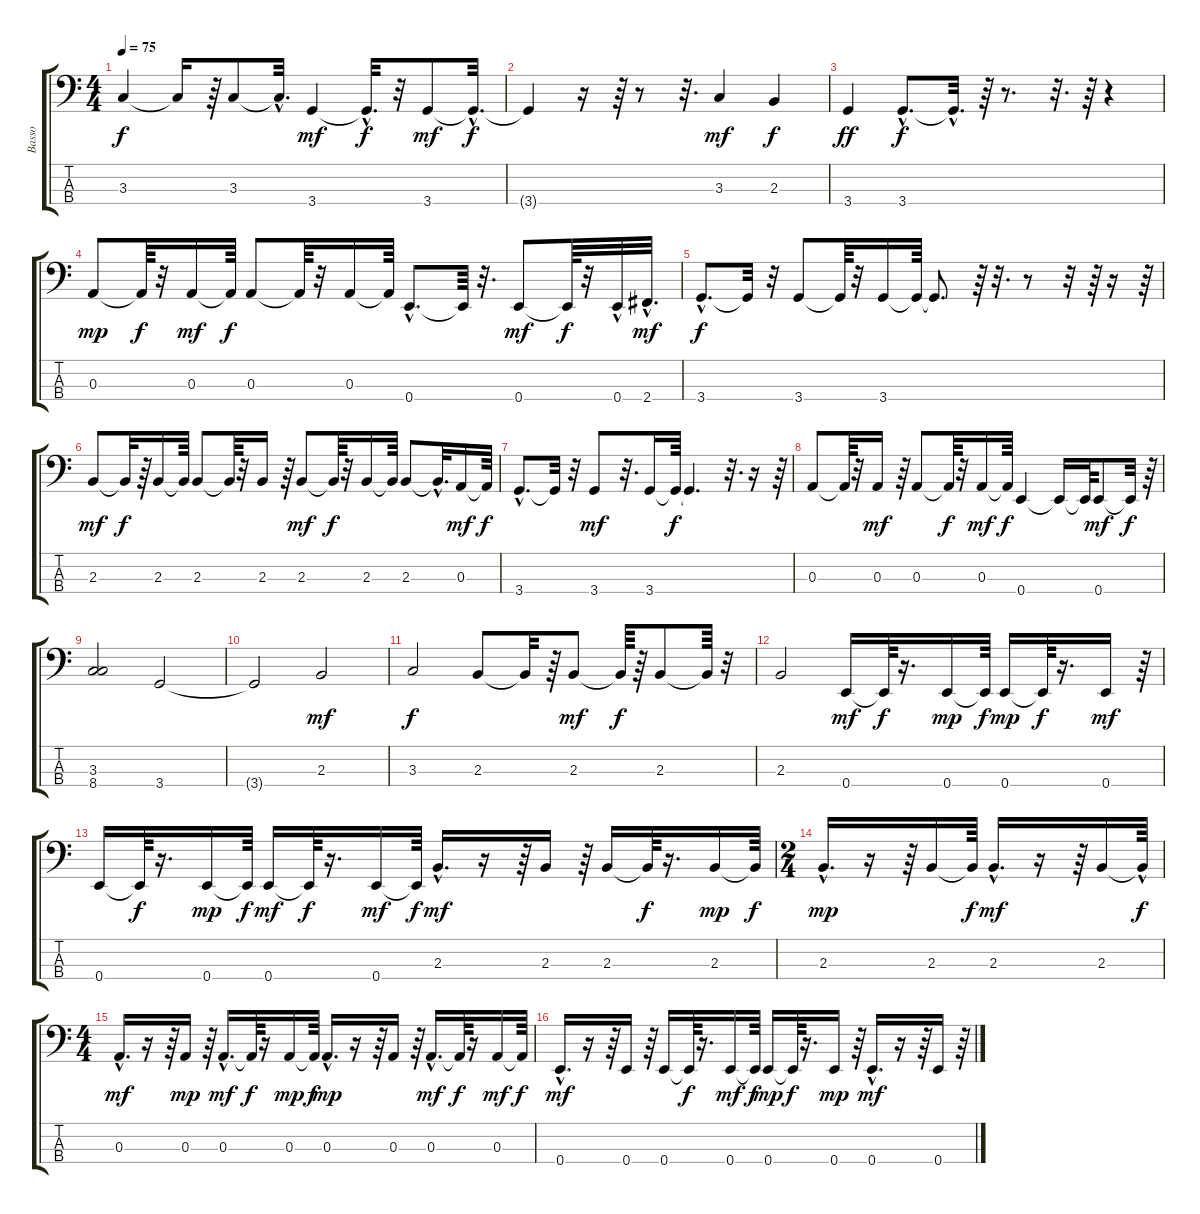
\track ("Basso" "Basso") {instrument electricbassfinger}
\staff {score tabs}
\tuning (G2 D2 A1 E1) {hide}
\ts (4 4)
\tempo 75
\clef f4
\ks c
3.3.4{dy f} 3.3{t}.16 r.64 3.3.8 3.3{hac t}.32{d} 3.4.4{dy mf} 3.4{hac t}.32{d dy f} r.32 3.4.8{dy mf} 3.4{hac t}.32{d dy f} |
3.4{t}.4 r.16 r.64 r.8 r.32{d} 3.3.4{dy mf} 2.3.4{dy f} |
3.4.4{dy ff} 3.4{hac}.8{d dy f} 3.4{hac t}.32{d} r.64 r.8{d} r.32{d} r.64 r.4 |
0.3.8{dy mp} 0.3{t}.64{dy f} r.32 0.3.16{dy mf} 0.3{t}.64{dy f} 0.3.8 0.3{t}.64 r.32 0.3.16 0.3{t}.64 0.4{hac}.8{d} 0.4{t}.64 r.32{d} 0.4.8{dy mf} 0.4{t}.64{dy f} r.32 0.4{hac}.32 2.4{hac}.32{d dy mf} |
3.4{hac}.8{d dy f} 3.4{t}.32 r.32 3.4.8 3.4{t}.64 r.32 3.4.16 3.4{t}.64 3.4{t}.8{d} r.64 r.32{d} r.8 r.32 r.64 r.16 r.64 |
2.3.8{dy mf} 2.3{t}.32{dy f} r.64 2.3.16 2.3{t}.64 2.3.8 2.3{t}.64 r.32 2.3.16 r.64 2.3.8{dy mf} 2.3{t}.64{dy f} r.32 2.3.16 2.3{t}.64 2.3.8 2.3{hac t}.32{d} 0.3.16{dy mf} 0.3{t}.64{dy f} |
3.4{hac}.8{d} 3.4{t}.32 r.32 3.4.8{dy mf} r.32{d} 3.4.16 3.4{t}.64{dy f} 3.4{t}.4{d} r.32{d} r.16 r.64 |
0.3.8 0.3{t}.64 r.32 0.3.16{dy mf} r.64 0.3.8 0.3{t}.64{dy f} r.32 0.3.16{dy mf} 0.3{t}.64{dy f} 0.4.4 0.4{t}.16 0.4{t}.64 0.4.8{dy mf} 0.4{t}.32{dy f} r.64 |
(3.3 8.4).2 3.4.2 |
3.4{t}.2 2.3.2{dy mf} |
3.3.2{dy f} 2.3.8 2.3{t}.32 r.64 2.3.8{dy mf} 2.3{t}.64{dy f} r.64 2.3.8 2.3{t}.64 r.32 |
2.3.2 0.4.16{dy mf} 0.4{t}.64{dy f} r.16{d} 0.4.16{dy mp} 0.4{t}.64{dy f} 0.4.16{dy mp} 0.4{t}.64{dy f} r.16{d} 0.4.16{dy mf} r.64 |
0.4.16 0.4{t}.64{dy f} r.16{d} 0.4.16{dy mp} 0.4{t}.64{dy f} 0.4.16{dy mf} 0.4{t}.64{dy f} r.16{d} 0.4.16{dy mf} 0.4{t}.64{dy f} 2.3{hac}.16{d dy mf} r.16 r.64 2.3.16 r.64 2.3.16 2.3{t}.64{dy f} r.16{d} 2.3.16{dy mp} 2.3{t}.64{dy f} |
\ts (2 4)
2.3{hac}.16{d dy mp} r.16 r.64 2.3.16 2.3{t}.64{dy f} 2.3{hac}.16{d dy mf} r.16 r.64 2.3.16 2.3{hac t}.64{dy f} |
\ts (4 4)
0.3{hac}.16{d dy mf} r.16 r.64 0.3.16{dy mp} r.64 0.3{hac}.16{d dy mf} 0.3{t}.64{dy f} r.16 0.3.16{dy mp} 0.3{t}.64{dy f} 0.3{hac}.16{d dy mp} r.16 r.64 0.3.16 r.64 0.3{hac}.16{d dy mf} 0.3{t}.64{dy f} r.16 0.3.16{dy mf} 0.3{t}.64{dy f} |
0.4{hac}.16{d dy mf} r.16 r.64 0.4.16 r.64 0.4.16 0.4{t}.64{dy f} r.16{d} 0.4.16{dy mf} 0.4{t}.64{dy f} 0.4.16{dy mp} 0.4{t}.64{dy f} r.16{d} 0.4.16{dy mp} r.64 0.4{hac}.16{d dy mf} r.16 r.64 0.4.16 r.64
